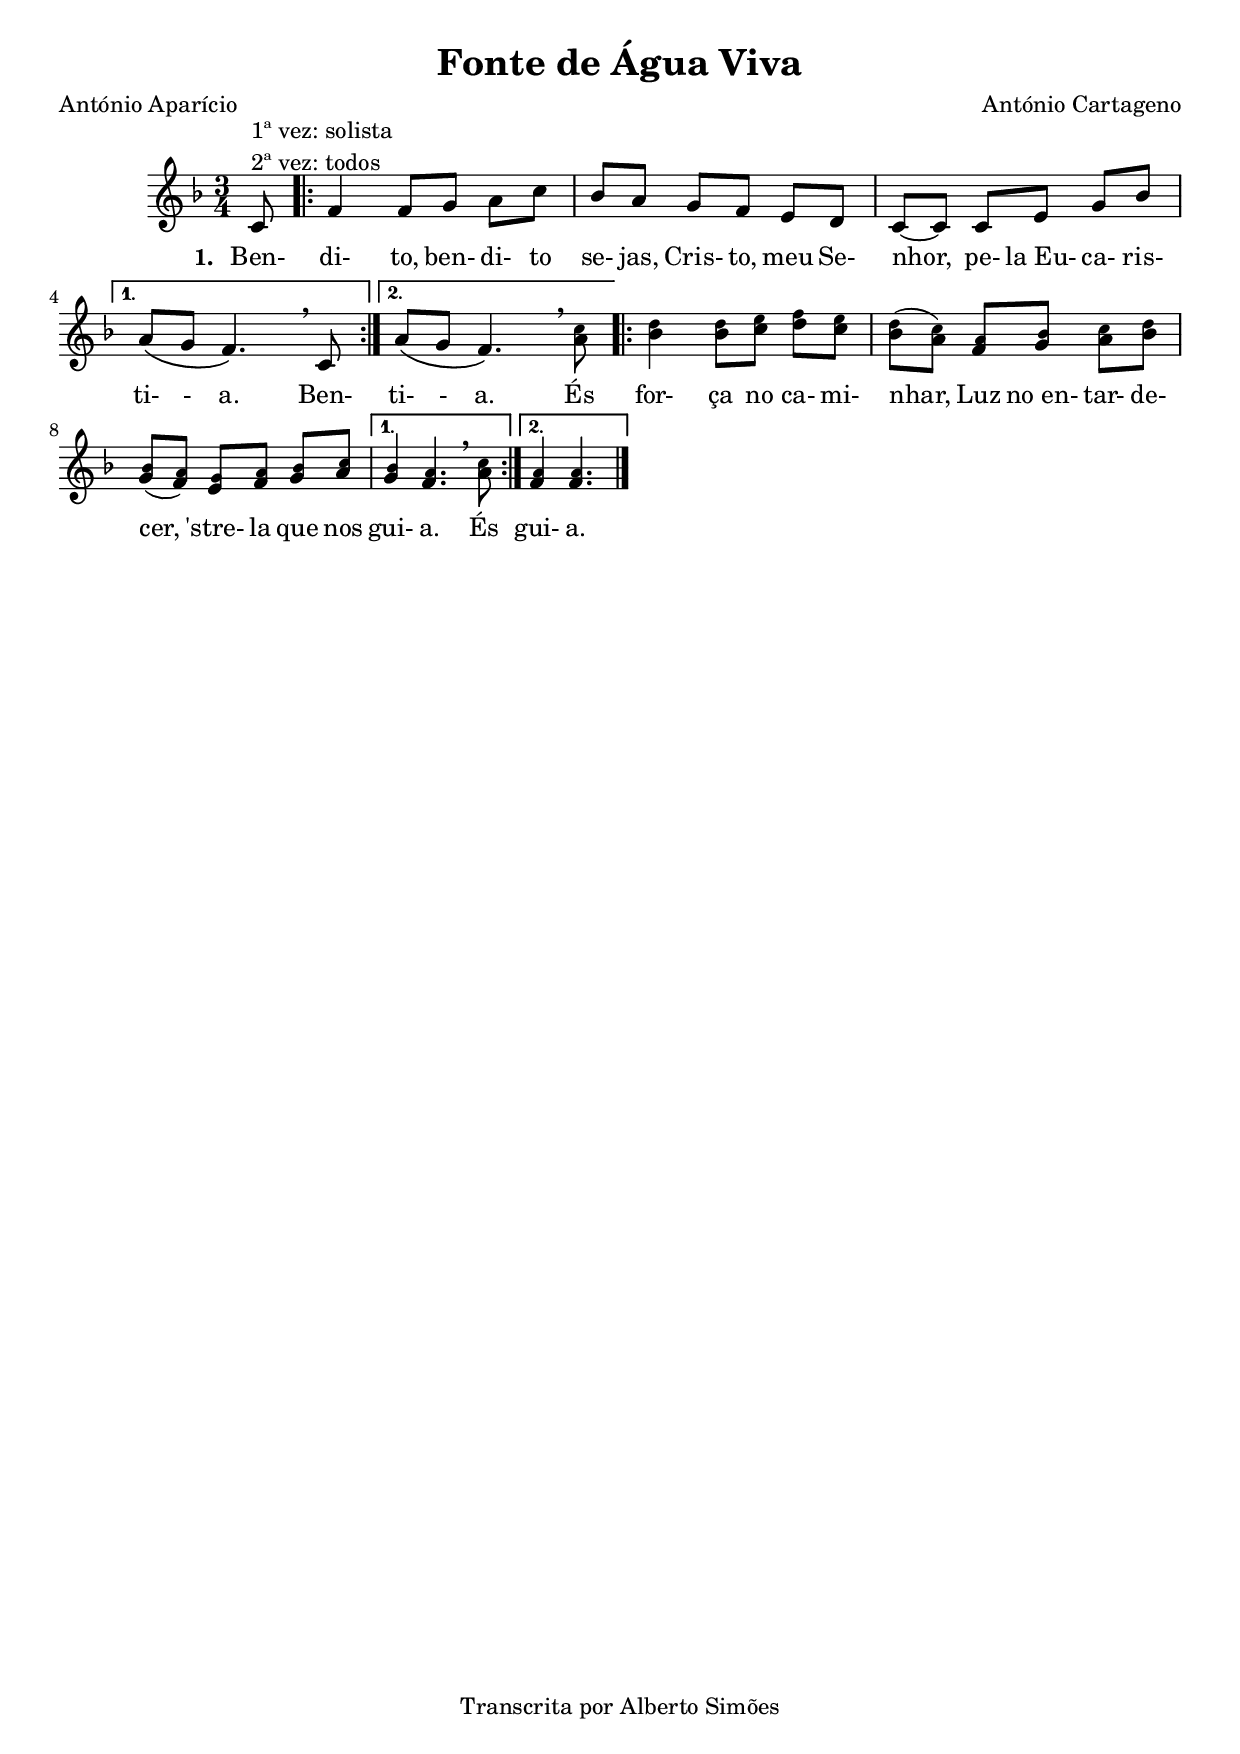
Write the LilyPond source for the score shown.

\version "2.14.0"

\header {
  title = "Fonte de Água Viva"
  
  composer = "António Cartageno"
  poet = "António Aparício"
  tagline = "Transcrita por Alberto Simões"

  ocasioes = "comunhao"
  seccao   = "comunhao"
}


t =
#(define-music-function (parser location x) (ly:music?)
  (music-map (lambda (x)
              (if (eq? (ly:music-property x 'name) 'EventChord)
               (let ((copy (ly:music-deep-copy x)))
                (let ((elements (cdr (ly:music-property copy 'elements))))
                 (while (pair? elements)
                  (ly:music-set-property! (first elements) 'tweaks
                   (acons 'font-size -2 (ly:music-property (car elements)
                                         'tweaks)))
                  (set! elements (cdr elements))))
                copy) x))
   x))

melody = \relative c' {
  \time 3/4
  \key f \major 

  \partial 8 c8^\markup{\column{"1ª vez: solista" "2ª vez: todos"}} |
  \repeat volta 2 {
    f4 f8[ g] a[ c] | bes[ a] g[ f] e[ d] |
    c8[ ~ c] c[ e] g[ bes]
    \break
  }
  \alternative {
    { a8[\( g] f4.\) \breathe c8 }
    { a'8[\( g] f4.\) \breathe \t { <a c>8 } }
  }
  \repeat volta 2 {
    \t {
      <bes d>4 <bes d>8[ <c e>] <d f>[ <c e>] | <bes d>[( <a c>)] <f a>[ <g bes>] <a c>[ <bes d>] |
    \break
      <g bes>8[( <f a>)] <e g>[ <f a>] <g bes>[ <a c>] |
    }
  }
  \alternative {
    { \t {<g bes>4 <f a>4. \breathe <a c>8}}
    { \t {<f a>4 <f a>4. }}
  }
  \bar "|."
}


text = {
  \set stanza = #"1. "
  \lyricmode {
    Ben- di- to, ben- di- to se- jas, Cris- to, meu Se- nhor,
    pe- la_Eu- ca- ris- ti- - a. Ben- ti- - a.
    És for- ça no ca- mi- nhar, 
    Luz no_en- tar- de- cer,
    'stre- la que nos gui- a.
    És gui- a.
  }
}


\score {
  <<
    \new Voice = "mel" \melody
    \new Lyrics \lyricsto mel \text
  >>
  \layout {
    ragged-last = ##t
    \context {
      \Staff \RemoveEmptyStaves 
      \override VerticalAxisGroup #'remove-first = ##t
    }
  }
  \midi {
    \context {
      \Score
      tempoWholesPerMinute = #(ly:make-moment 100 4)
    }
  }
}


